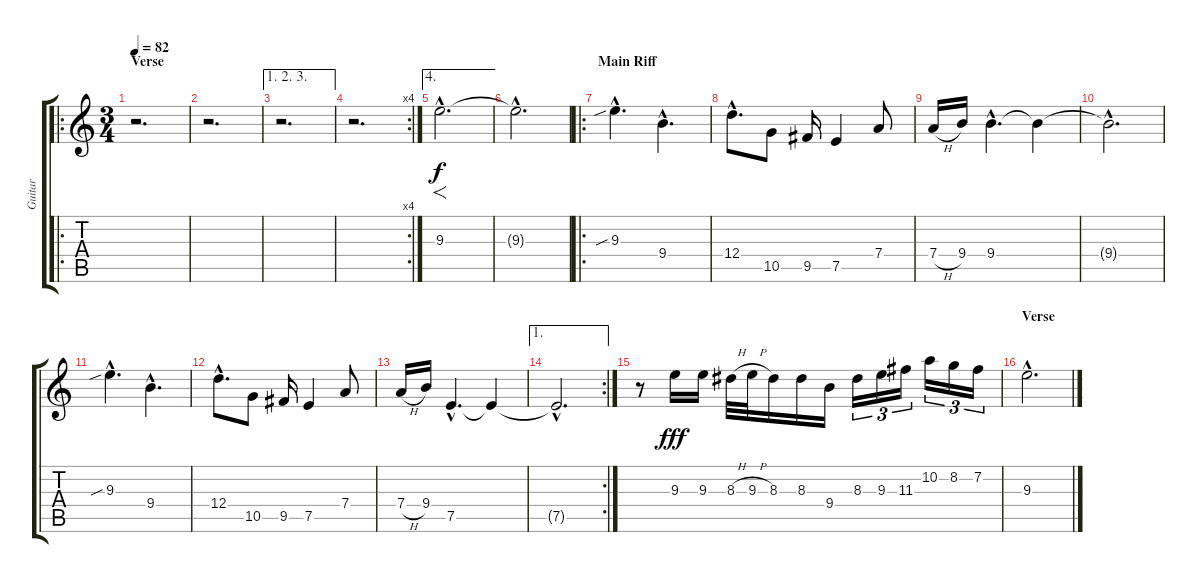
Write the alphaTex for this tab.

\track ("Guitar" "Guitar") {instrument distortionguitar}
\staff {score tabs}
\tuning (E4 B3 G3 D3 A2 E2) {hide}
\ro
\ts (3 4)
\section ("" "Verse")
\tempo 82
\clef g2
\ks c
r.2{d dy f} |
r.2{d} |
\ae (1 2 3)
r.2{d} |
\rc 4
r.2{d} |
\ae 4
9.3{hac}.2{f d} |
9.3{hac t}.2{d} |
\ro
\section ("" "Main Riff")
9.3{sib hac}.4{d} 9.4{hac}.4{d} |
12.4{hac}.8{d} 10.5.8 9.5.16 7.5.4 7.4.8 |
7.4{h}.16 9.4.16 9.4{hac}.4{d} 9.4{t}.4 |
9.4{hac t}.2{d} |
9.3{sib hac}.4{d} 9.4{hac}.4{d} |
12.4{hac}.8{d} 10.5.8 9.5.16 7.5.4 7.4.8 |
7.4{h}.16 9.4.16 7.5{hac}.4{d} 7.5{t}.4 |
\ae 1
\rc 2
7.5{hac t}.2{d} |
r.8 9.3.16{dy fff} 9.3.16 8.3{h}.32 9.3{h}.32 8.3.16 8.3.16 9.4.16 8.3.16{tu (3 2)} 9.3.16{tu (3 2)} 11.3.16{tu (3 2)} 10.2.16{tu (3 2)} 8.2.16{tu (3 2)} 7.2.16{tu (3 2)} |
\section ("" "Verse")
9.3{hac}.2{d}
